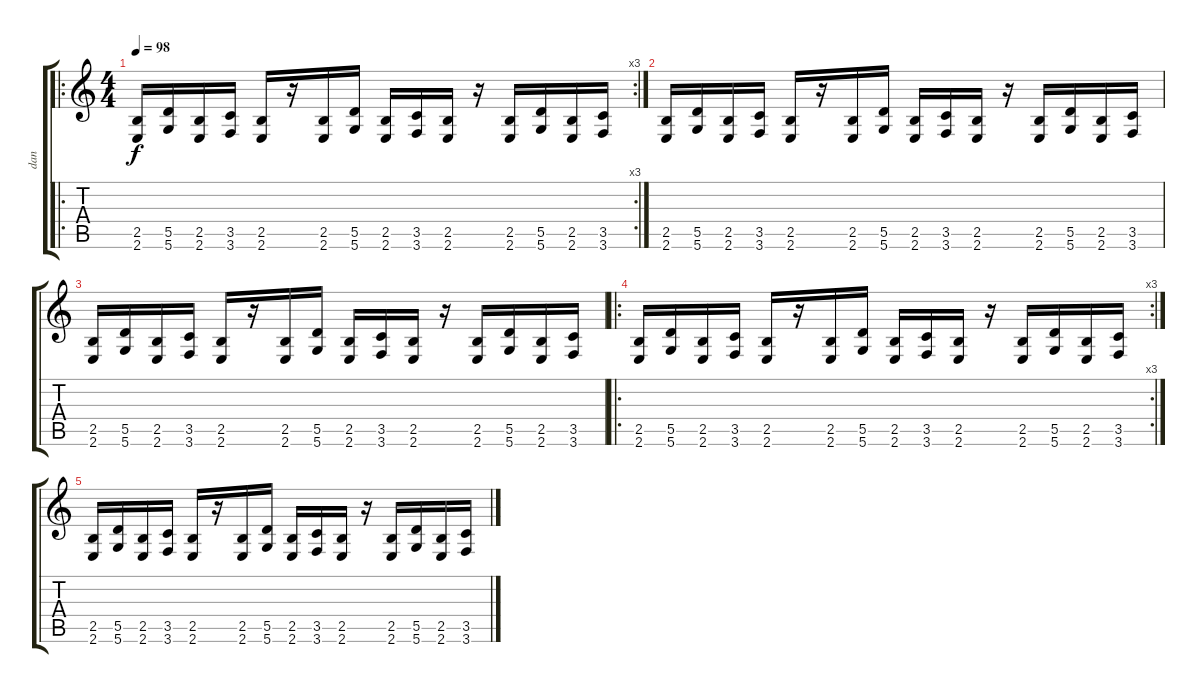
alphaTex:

\track ("dan" "dan") {instrument distortionguitar}
\staff {score tabs}
\tuning (E4 B3 G3 D3 A2 D2) {hide}
\ro
\rc 3
\ts (4 4)
\tempo 98
\clef g2
\ks c
(2.5 2.6).16{dy f} (5.5 5.6).16 (2.5 2.6).16 (3.5 3.6).16 (2.5 2.6).16 r.16 (2.5 2.6).16 (5.5 5.6).16 (2.5 2.6).16 (3.5 3.6).16 (2.5 2.6).16 r.16 (2.5 2.6).16 (5.5 5.6).16 (2.5 2.6).16 (3.5 3.6).16 |
(2.5 2.6).16 (5.5 5.6).16 (2.5 2.6).16 (3.5 3.6).16 (2.5 2.6).16 r.16 (2.5 2.6).16 (5.5 5.6).16 (2.5 2.6).16 (3.5 3.6).16 (2.5 2.6).16 r.16 (2.5 2.6).16 (5.5 5.6).16 (2.5 2.6).16 (3.5 3.6).16 |
(2.5 2.6).16 (5.5 5.6).16 (2.5 2.6).16 (3.5 3.6).16 (2.5 2.6).16 r.16 (2.5 2.6).16 (5.5 5.6).16 (2.5 2.6).16 (3.5 3.6).16 (2.5 2.6).16 r.16 (2.5 2.6).16 (5.5 5.6).16 (2.5 2.6).16 (3.5 3.6).16 |
\ro
\rc 3
(2.5 2.6).16 (5.5 5.6).16 (2.5 2.6).16 (3.5 3.6).16 (2.5 2.6).16 r.16 (2.5 2.6).16 (5.5 5.6).16 (2.5 2.6).16 (3.5 3.6).16 (2.5 2.6).16 r.16 (2.5 2.6).16 (5.5 5.6).16 (2.5 2.6).16 (3.5 3.6).16 |
(2.5 2.6).16 (5.5 5.6).16 (2.5 2.6).16 (3.5 3.6).16 (2.5 2.6).16 r.16 (2.5 2.6).16 (5.5 5.6).16 (2.5 2.6).16 (3.5 3.6).16 (2.5 2.6).16 r.16 (2.5 2.6).16 (5.5 5.6).16 (2.5 2.6).16 (3.5 3.6).16
